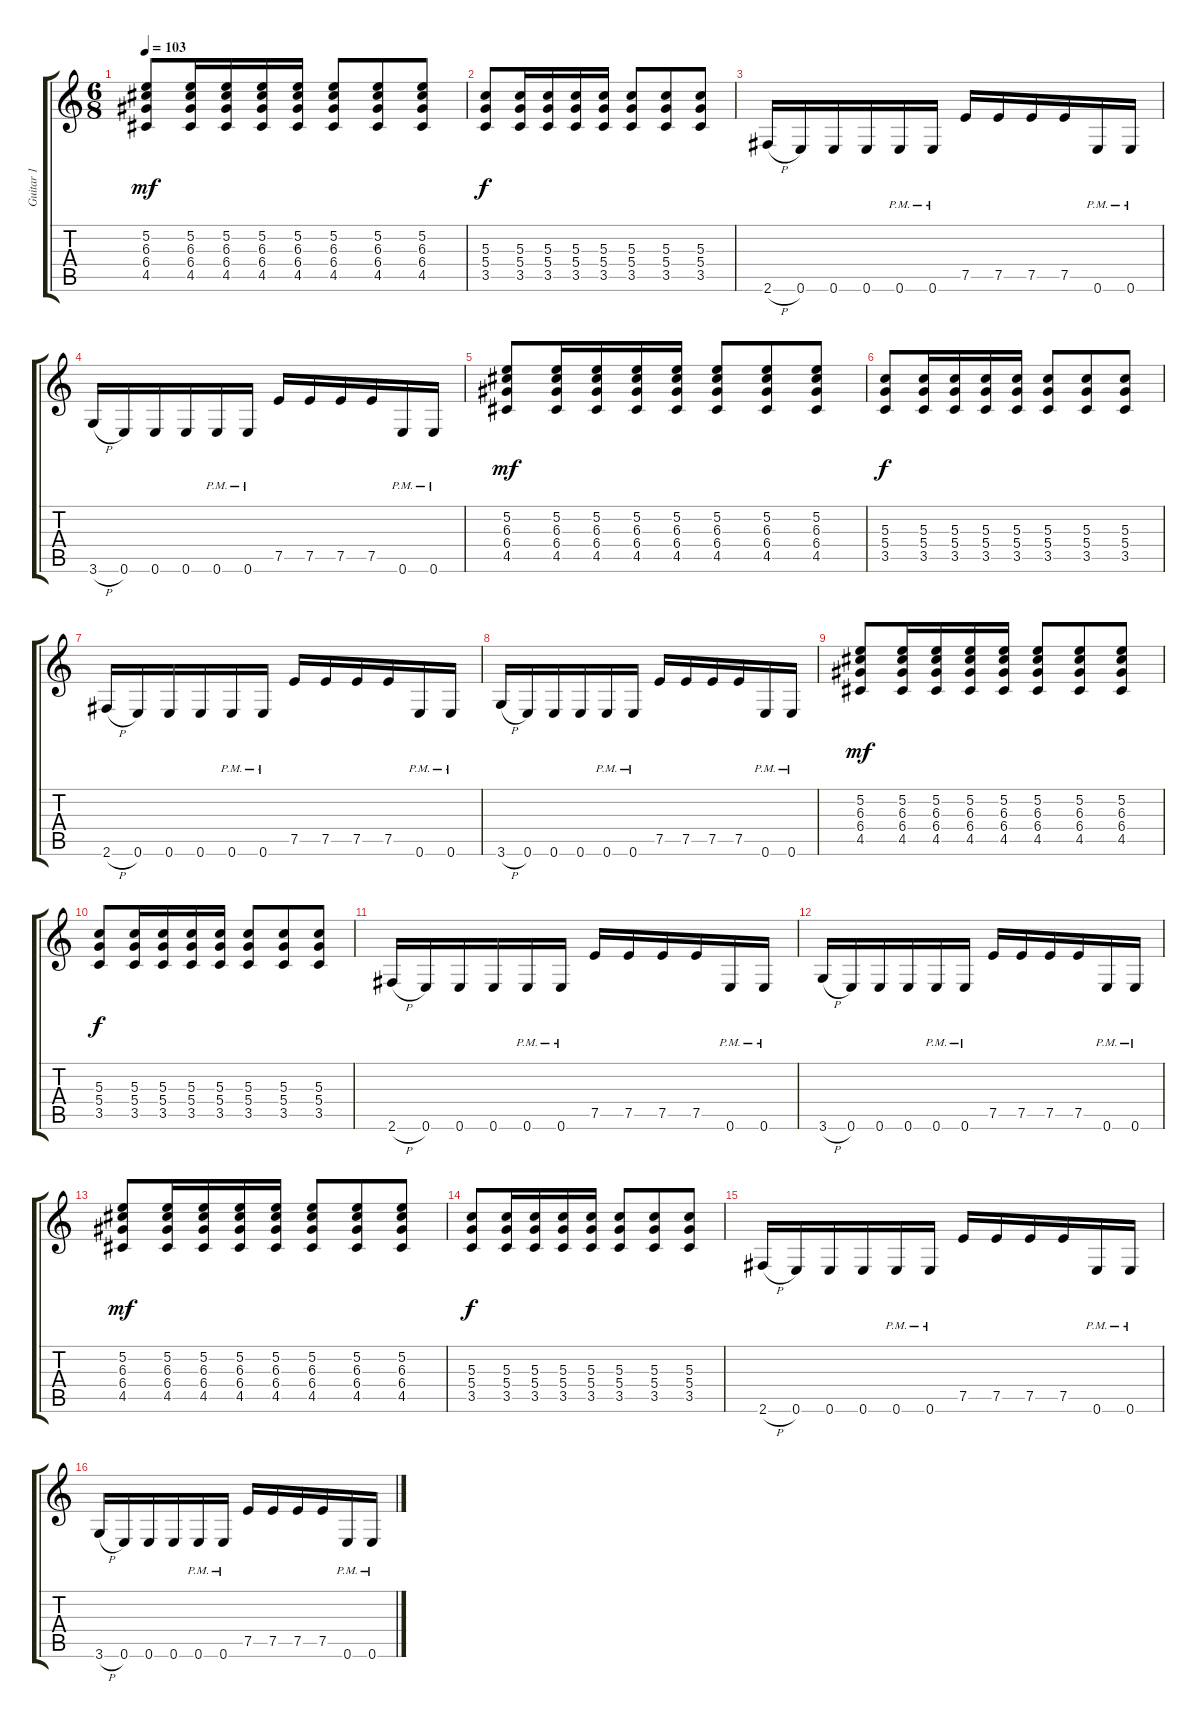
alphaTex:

\track ("Guitar 1" "Guitar 1") {instrument distortionguitar}
\staff {score tabs}
\tuning (E4 B3 G3 D3 A2 E2) {hide}
\ts (6 8)
\tempo 103
\clef g2
\ks c
(5.2 6.3 6.4 4.5).8{dy mf} (5.2 6.3 6.4 4.5).16 (5.2 6.3 6.4 4.5).16 (5.2 6.3 6.4 4.5).16 (5.2 6.3 6.4 4.5).16 (5.2 6.3 6.4 4.5).8 (5.2 6.3 6.4 4.5).8 (5.2 6.3 6.4 4.5).8 |
(5.3 5.4 3.5).8{dy f} (5.3 5.4 3.5).16 (5.3 5.4 3.5).16 (5.3 5.4 3.5).16 (5.3 5.4 3.5).16 (5.3 5.4 3.5).8 (5.3 5.4 3.5).8 (5.3 5.4 3.5).8 |
2.6{h}.16 0.6.16 0.6.16 0.6.16 0.6{pm}.16 0.6{pm}.16 7.5.16 7.5.16 7.5.16 7.5.16 0.6{pm}.16 0.6{pm}.16 |
3.6{h}.16 0.6.16 0.6.16 0.6.16 0.6{pm}.16 0.6{pm}.16 7.5.16 7.5.16 7.5.16 7.5.16 0.6{pm}.16 0.6{pm}.16 |
(5.2 6.3 6.4 4.5).8{dy mf} (5.2 6.3 6.4 4.5).16 (5.2 6.3 6.4 4.5).16 (5.2 6.3 6.4 4.5).16 (5.2 6.3 6.4 4.5).16 (5.2 6.3 6.4 4.5).8 (5.2 6.3 6.4 4.5).8 (5.2 6.3 6.4 4.5).8 |
(5.3 5.4 3.5).8{dy f} (5.3 5.4 3.5).16 (5.3 5.4 3.5).16 (5.3 5.4 3.5).16 (5.3 5.4 3.5).16 (5.3 5.4 3.5).8 (5.3 5.4 3.5).8 (5.3 5.4 3.5).8 |
2.6{h}.16 0.6.16 0.6.16 0.6.16 0.6{pm}.16 0.6{pm}.16 7.5.16 7.5.16 7.5.16 7.5.16 0.6{pm}.16 0.6{pm}.16 |
3.6{h}.16 0.6.16 0.6.16 0.6.16 0.6{pm}.16 0.6{pm}.16 7.5.16 7.5.16 7.5.16 7.5.16 0.6{pm}.16 0.6{pm}.16 |
(5.2 6.3 6.4 4.5).8{dy mf} (5.2 6.3 6.4 4.5).16 (5.2 6.3 6.4 4.5).16 (5.2 6.3 6.4 4.5).16 (5.2 6.3 6.4 4.5).16 (5.2 6.3 6.4 4.5).8 (5.2 6.3 6.4 4.5).8 (5.2 6.3 6.4 4.5).8 |
(5.3 5.4 3.5).8{dy f} (5.3 5.4 3.5).16 (5.3 5.4 3.5).16 (5.3 5.4 3.5).16 (5.3 5.4 3.5).16 (5.3 5.4 3.5).8 (5.3 5.4 3.5).8 (5.3 5.4 3.5).8 |
2.6{h}.16 0.6.16 0.6.16 0.6.16 0.6{pm}.16 0.6{pm}.16 7.5.16 7.5.16 7.5.16 7.5.16 0.6{pm}.16 0.6{pm}.16 |
3.6{h}.16 0.6.16 0.6.16 0.6.16 0.6{pm}.16 0.6{pm}.16 7.5.16 7.5.16 7.5.16 7.5.16 0.6{pm}.16 0.6{pm}.16 |
(5.2 6.3 6.4 4.5).8{dy mf} (5.2 6.3 6.4 4.5).16 (5.2 6.3 6.4 4.5).16 (5.2 6.3 6.4 4.5).16 (5.2 6.3 6.4 4.5).16 (5.2 6.3 6.4 4.5).8 (5.2 6.3 6.4 4.5).8 (5.2 6.3 6.4 4.5).8 |
(5.3 5.4 3.5).8{dy f} (5.3 5.4 3.5).16 (5.3 5.4 3.5).16 (5.3 5.4 3.5).16 (5.3 5.4 3.5).16 (5.3 5.4 3.5).8 (5.3 5.4 3.5).8 (5.3 5.4 3.5).8 |
2.6{h}.16 0.6.16 0.6.16 0.6.16 0.6{pm}.16 0.6{pm}.16 7.5.16 7.5.16 7.5.16 7.5.16 0.6{pm}.16 0.6{pm}.16 |
3.6{h}.16 0.6.16 0.6.16 0.6.16 0.6{pm}.16 0.6{pm}.16 7.5.16 7.5.16 7.5.16 7.5.16 0.6{pm}.16 0.6{pm}.16
